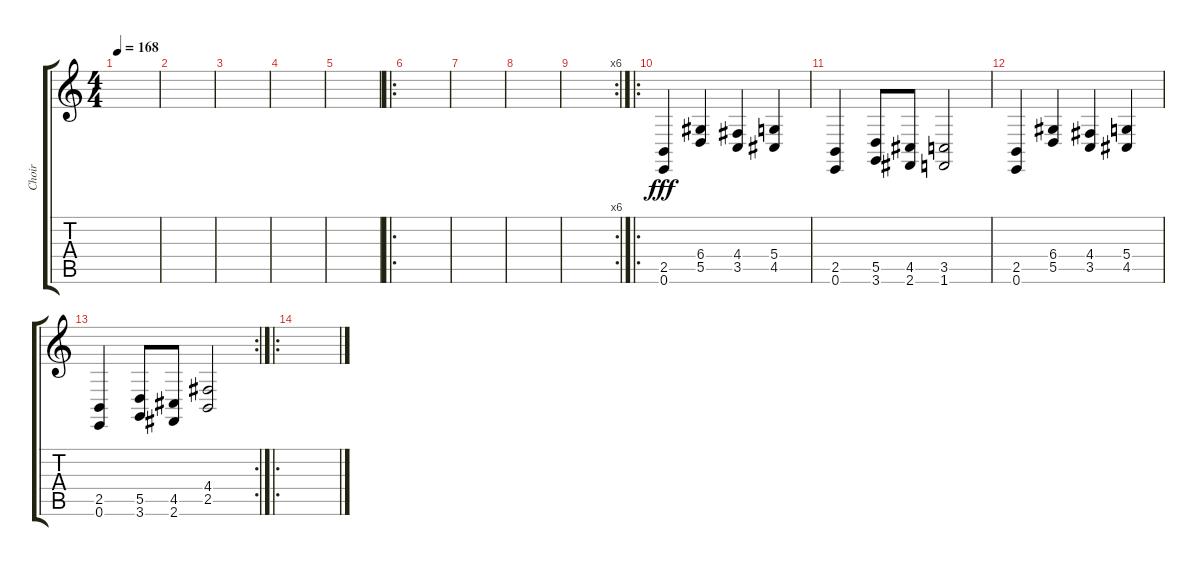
\track ("Choir" "Choir") {instrument choiraahs}
\staff {score tabs}
\tuning (E4 B3 G3 D3 A2 E2) {hide}
\ts (4 4)
\tempo 168
\clef g2
\ks c
|
|
|
|
|
\ro
|
|
|
\rc 6
|
\ro
(2.5 0.6).4{dy fff} (6.4 5.5).4 (4.4 3.5).4 (5.4 4.5).4 |
(2.5 0.6).4 (5.5 3.6).8 (4.5 2.6).8 (3.5 1.6).2 |
(2.5 0.6).4 (6.4 5.5).4 (4.4 3.5).4 (5.4 4.5).4 |
\rc 2
(2.5 0.6).4 (5.5 3.6).8 (4.5 2.6).8 (4.4 2.5).2 |
\ro
